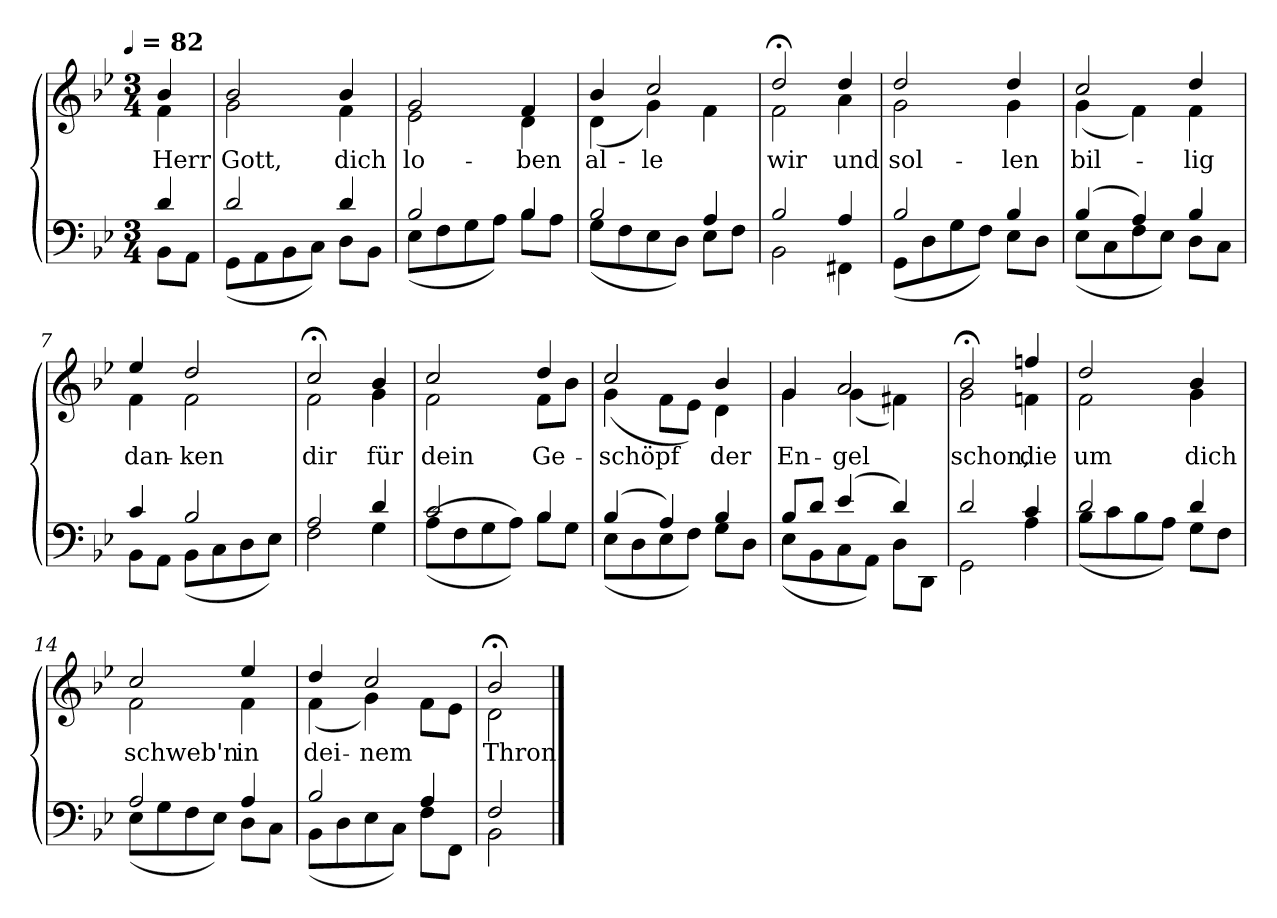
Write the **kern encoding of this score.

**kern	**kern	**text	**dynam
*part1	*part1	*part1	*part1
*staff2	*staff1	*staff1	*staff1/2
*clefF4	*clefG2	*	*
*k[b-e-]	*k[b-e-]	*	*
!!LO:TX:omd:t=[quarter] = 82
*M3/4	*M3/4	*	*
*MM82	*MM82	*	*
=	=	=	=
*^	*^	*	*
4d	8BB-L	4b-	4f	Herr	.
.	8AAJ	.	.	.	.
=1	=1	=1	=1	=1	=1
2d	(8GGL	2b-	2g	Gott,	.
.	8AA	.	.	.	.
.	8BB-	.	.	.	.
.	8CJ)	.	.	.	.
4d	8DL	4b-	4f	dich	.
.	8BB-J	.	.	.	.
=2	=2	=2	=2	=2	=2
2B-	(8E-L	2g	2e-	lo-	.
.	8F	.	.	.	.
.	8G	.	.	.	.
.	8AJ)	.	.	.	.
4B-	8B-L	4f	4d	-ben	.
.	8AJ	.	.	.	.
=3	=3	=3	=3	=3	=3
2B-	(8GL	4b-	(4d	al-	.
.	8F	.	.	.	.
.	8E-	2cc	4g)	le	.
.	8DJ)	.	.	.	.
4A	8E-L	.	4f	.	.
.	8FJ	.	.	.	.
=4	=4	=4	=4	=4	=4
2B-	2BB-	2dd;<	2f	wir	.
4A	4FF#X	4dd	4a	und	.
!!LO:LB:g=z	!!
=5	=5	=5	=5	=5	=5
2B-	(8GGL	2dd	2g	sol-	.
.	8D	.	.	.	.
.	8G	.	.	.	.
.	8FJ)	.	.	.	.
4B-	8E-L	4dd	4g	-len	.
.	8DJ	.	.	.	.
=6	=6	=6	=6	=6	=6
(4B-	(8E-L	2cc	(4g	bil-	.
.	8C	.	.	.	.
4A)	8F	.	4f)	.	.
.	8E-J)	.	.	.	.
4B-	8DL	4dd	4f	-lig	.
.	8CJ	.	.	.	.
=7	=7	=7	=7	=7	=7
4c	8BB-L	4ee-	4f	dan-	.
.	8AAJ	.	.	.	.
2B-	(8BB-L	2dd	2f	-ken	.
.	8C	.	.	.	.
.	8D	.	.	.	.
.	8E-J)	.	.	.	.
=8	=8	=8	=8	=8	=8
2A	2F	2cc;<	2f	dir	.
4d	4G	4b-	4g	für	.
=9	=9	=9	=9	=9	=9
2c	((8AL	2cc	2f	dein	.
.	8F	.	.	.	.
.	8G	.	.	.	.
.	8AJ))	.	.	.	.
4B-	8B-L	4dd	8fL	Ge-	.
.	8GJ	.	8b-J	.	.
=10	=10	=10	=10	=10	=10
(4B-	(8E-L	2cc	(4g	-schöpf	.
.	8D	.	.	.	.
4A)	8E-	.	8fL	.	.
.	8FJ)	.	8e-J)	.	.
4B-	8GL	4b-	4d	der	.
.	8DJ	.	.	.	.
!!LO:LB:g=z	!!
=11	=11	=11	=11	=11	=11
8B-L	(8E-L	4g	4g	En-	.
8dJ	8BB-	.	.	.	.
(4e-	8C	2a	(4g	-gel	.
.	8AAJ)	.	.	.	.
4d)	8DL	.	4f#X)	.	.
.	8DDJ	.	.	.	.
=12	=12	=12	=12	=12	=12
2d	2GG	2b-;<	2g	schon,	.
4c	4A	4ffn	4fn	die	♩ = 80.6
=13	=13	=13	=13	=13	=13
2d	(8B-L	2dd	2f	um	.
.	8c	.	.	.	.
.	8B-	.	.	.	.
.	8AJ)	.	.	.	.
4d	8GL	4b-	4g	dich	.
.	8FJ	.	.	.	.
=14	=14	=14	=14	=14	=14
2A	(8E-L	2cc	2f	schweb'n	.
.	8G	.	.	.	.
.	8F	.	.	.	.
.	8E-J)	.	.	.	.
4A	8DL	4ee-	4f	in	♩ = 80.4
.	8CJ	.	.	.	.
=15	=15	=15	=15	=15	=15
*	*	*MM80	*	*	*
2B-	(8BB-L	4dd	(4f	dei-	.
.	8D	.	.	.	.
.	8E-	2cc	4g)	-nem	.
.	8CJ)	.	.	.	.
4A	8FL	.	8fL	.	.
.	8FFJ	.	8e-J	.	.
=16	=16	=16	=16	=16	=16
2F	2BB-	2b-;<	2d	Thron.	.
*v	*v	*	*	*	*
*	*v	*v	*	*
==	==	==	==
*-	*-	*-	*-
